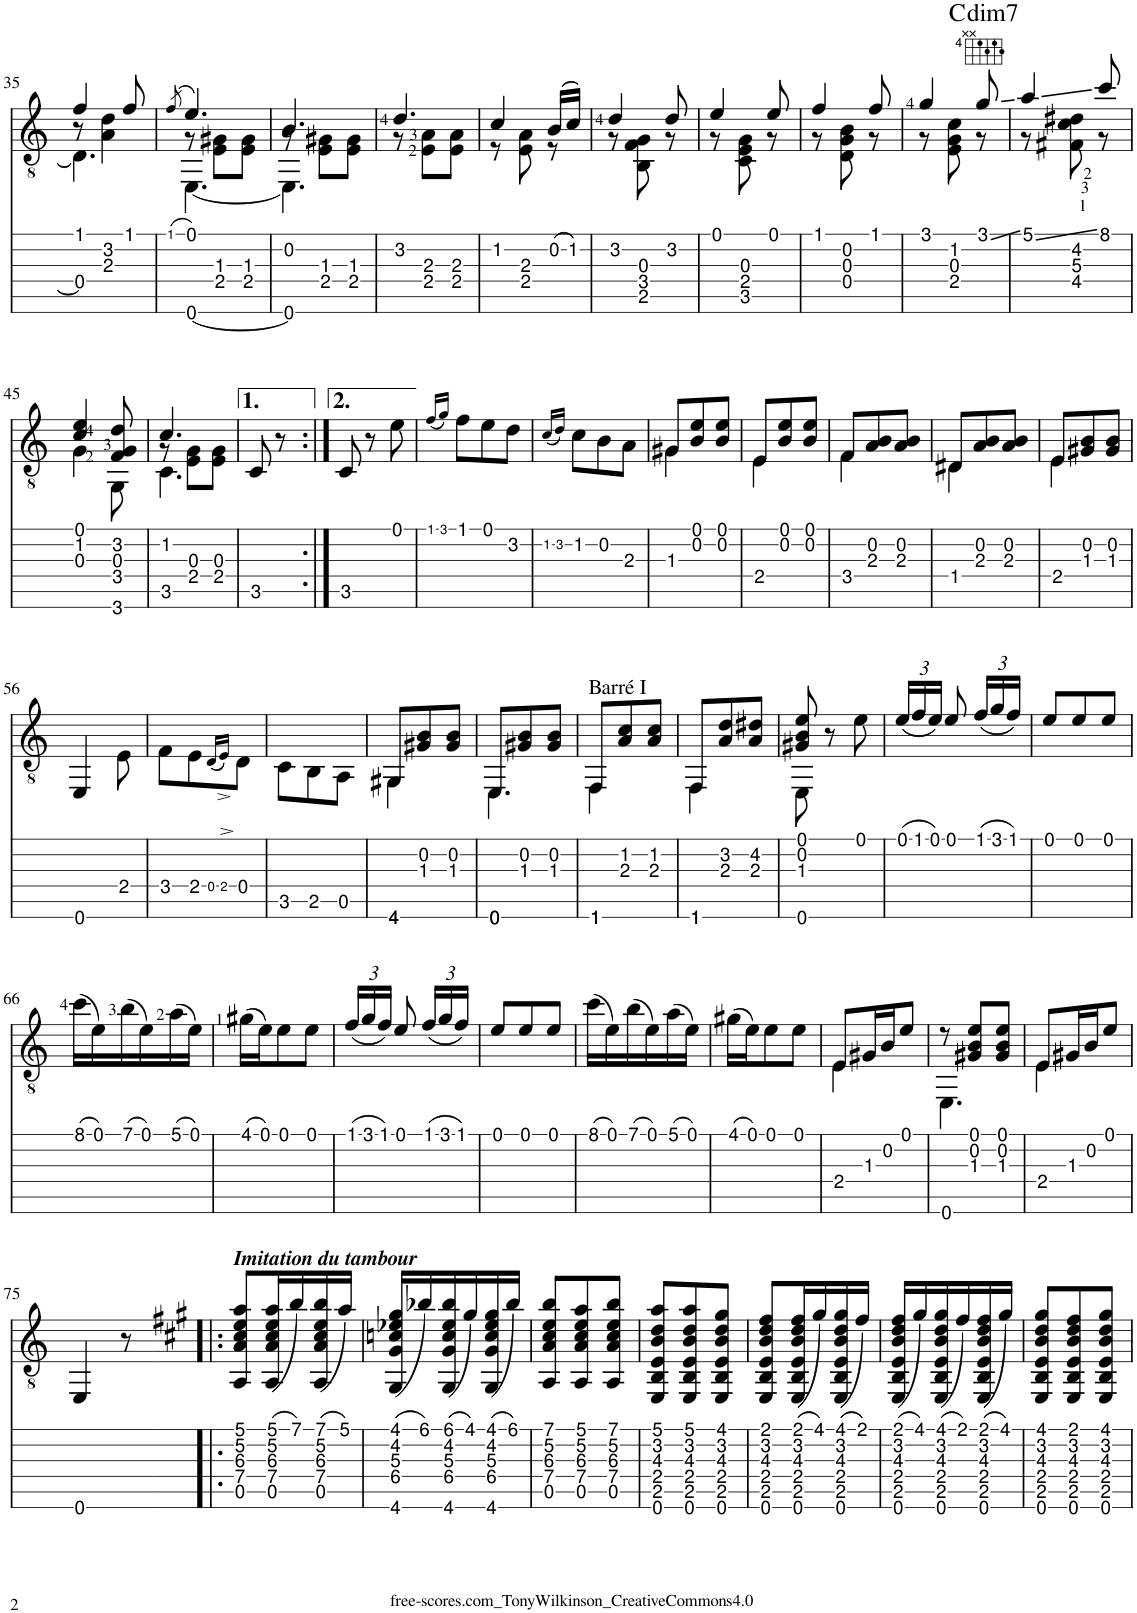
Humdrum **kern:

**kern	**kern	**harte
*part1	*part1	*part1
*staff2	*staff1	*
*I"Guitar	*	*
*I'Guit.	*	*
!!LO:PB:g=z
*	*clefGv2	*
*k[]	*k[]	*
*M3/8	*M3/8	*
=35	=35	=35
*^	*^	*
*	*^	*	*^	*
4f	8r	4.D]	4f/	8r	4.D\]	.
.	4A 4d	.	.	4A\ 4d\	.	.
8f	.	.	8f/	.	.	.
=36	=36	=36	=36	=36	=36	=36
qf	.	.	(8qf/	.	.	.
4.e	8r	[4.EE	4.e/)	8r	[4.EE\	.
.	8E\ 8G#\L	.	.	8E\ 8G#X\L	.	.
.	8E\ 8G#\J	.	.	8E\ 8G#\J	.	.
=37	=37	=37	=37	=37	=37	=37
4.B	8r	4.EE]	4.B/	8r	4.EE\]	.
.	8E\ 8G#\L	.	.	8E\ 8G#X\L	.	.
.	8E\ 8G#\J	.	.	8E\ 8G#\J	.	.
*	*v	*v	*	*	*	*
*	*	*	*v	*v	*
=38	=38	=38	=38	=38
4.d	8r	4.d/	8r	.
.	8E\ 8A\L	.	8E\ 8A\L	.
.	8E\ 8A\J	.	8E\ 8A\J	.
=39	=39	=39	=39	=39
4c	8r	4c/	8r	.
.	8E 8A	.	8E\ 8A\	.
16BLL	8r	(16B/LL	8r	.
16cJJ	.	16c/JJ)	.	.
=40	=40	=40	=40	=40
4d	8r	4d/	8r	.
.	8BB 8F 8G	.	8BB\ 8F\ 8G\	.
8d	8r	8d/	8r	.
=41	=41	=41	=41	=41
4e	8r	4e/	8r	.
.	8C 8E 8G	.	8C\ 8E\ 8G\	.
8e	8r	8e/	8r	.
=42	=42	=42	=42	=42
4f	8r	4f/	8r	.
.	8D 8G 8B	.	8D\ 8G\ 8B\	.
8f	8r	8f/	8r	.
=43	=43	=43	=43	=43
4g	8r	4g/	8r	.
.	8E 8G 8c	.	8E\ 8G\ 8c\	.
8g	8r	8g/	8r	.
=44	=44	=44	=44	=44
!	!	!	!	!LO:H:kt=dim7
4a	8r	4a/	8r	C:dim7
.	8F# 8c 8d#	.	8F#X\ 8c\ 8d#X\	.
8cc	8r	8cc/	8r	.
!!LO:LB:g=z	!!
=45	=45	=45	=45	=45
4c 4e	4G	4c/ 4e/	4G\	.
8F 8G 8d	8GG	8F/ 8G/ 8d/	8GG\	.
=46	=46	=46	=46	=46
*	*^	*	*^	*
4.c	8r	4.C	4.c/	8r	4.C\	.
.	8E\ 8G\L	.	.	8E\ 8G\L	.	.
.	8E\ 8G\J	.	.	8E\ 8G\J	.	.
*v	*v	*v	*	*	*	*
*	*v	*v	*v	*
=47	=47	=47
8C	8C/	.
8r	8r	.
=48:|!	=48:|!	=48:|!
8C	8C/	.
8r	8r	.
8e	8e\	.
=49	=49	=49
qf	(16qf/LL	.
qg	16qg/JJ)	.
8fL	8f\L	.
8e	8e\	.
8dJ	8d\J	.
=50	=50	=50
qc	(16qc/LL	.
qd	16qd/JJ)	.
8cL	8c\L	.
8B	8B\	.
8AJ	8A\J	.
=51	=51	=51
*^	*^	*
8G#L	4.G#	8G#X/L	4.G#\	.
8B\ 8e\	.	8B/ 8e/	.	.
8B\ 8e\J	.	8B/ 8e/J	.	.
=52	=52	=52	=52	=52
8EL	4.E	8E/L	4.E\	.
8B\ 8e\	.	8B/ 8e/	.	.
8B\ 8e\J	.	8B/ 8e/J	.	.
=53	=53	=53	=53	=53
8FL	4.F	8F/L	4.F\	.
8A\ 8B\	.	8A/ 8B/	.	.
8A\ 8B\J	.	8A/ 8B/J	.	.
=54	=54	=54	=54	=54
8D#L	4.D#	8D#X/L	4.D#\	.
8A\ 8B\	.	8A/ 8B/	.	.
8A\ 8B\J	.	8A/ 8B/J	.	.
=55	=55	=55	=55	=55
8EL	4.E	8E/L	4.E\	.
8G#\ 8B\	.	8G#X/ 8B/	.	.
8G#\ 8B\J	.	8G#/ 8B/J	.	.
*v	*v	*	*	*
*	*v	*v	*
!!LO:LB:g=z
=56	=56	=56
4EE	4EE/	.
8E	8E\	.
=57	=57	=57
8FL	8F\L	.
8E	8E\	.
qD	(16qD/LL	.
qE^	16qE^/JJ)	.
8DJ	8D\J	.
=58	=58	=58
8CL	8C\L	.
8BB	8BB\	.
8AAJ	8AA\J	.
=59	=59	=59
*^	*^	*
8GG#L	4.GG#	8GG#X/L	4.GG#\	.
8G#\ 8B\	.	8G#X/ 8B/	.	.
8G#\ 8B\J	.	8G#/ 8B/J	.	.
=60	=60	=60	=60	=60
8EEL	4.EE	8EE/L	4.EE\	.
8G#\ 8B\	.	8G#X/ 8B/	.	.
8G#\ 8B\J	.	8G#/ 8B/J	.	.
=61	=61	=61	=61	=61
!	!	!LO:TX:a:t=Barré I	!	!
8FFL	4.FF	8FF/L	4.FF\	.
8A\ 8c\	.	8A/ 8c/	.	.
8A\ 8c\J	.	8A/ 8c/J	.	.
=62	=62	=62	=62	=62
8FFL	4.FF	8FF/L	4.FF\	.
8A\ 8d\	.	8A/ 8d/	.	.
8A\ 8d#\J	.	8A/ 8d#X/J	.	.
=63	=63	=63	=63	=63
8G# 8B 8e	8EE	8G#X/ 8B/ 8e/	8EE\	.
8r	4ryy	8r	4ryy	.
8e	.	8e\	.	.
*v	*v	*	*	*
*	*v	*v	*
=64	=64	=64
*Xbrackettup	*Xbrackettup	*
24eLL	(24e/LL	.
24f	24f/	.
24eJ	24e/JJ)	.
8e	8e/	.
24fL	(24f/LL	.
24g	24g/	.
24fJJ	24f/JJ)	.
=65	=65	=65
8eL	8e/L	.
8e	8e/	.
8eJ	8e/J	.
!!LO:LB:g=z
=66	=66	=66
16ccLL	(16cc\LL	.
16e	16e\)	.
16b	(16b\	.
16e	16e\)	.
16a	(16a\	.
16eJJ	16e\JJ)	.
=67	=67	=67
16g#LL	(16g#X\LL	.
16eJ	16e\J)	.
8e	8e\	.
8eJ	8e\J	.
=68	=68	=68
24fLL	(24f/LL	.
24g	24g/	.
24fJ	24f/JJ)	.
8e	8e/	.
24fL	(24f/LL	.
24g	24g/	.
24fJJ	24f/JJ)	.
=69	=69	=69
8eL	8e/L	.
8e	8e/	.
8eJ	8e/J	.
=70	=70	=70
16ccLL	(16cc\LL	.
16e	16e\)	.
16b	(16b\	.
16e	16e\)	.
16a	(16a\	.
16eJJ	16e\JJ)	.
=71	=71	=71
16g#XLL	(16g#X\LL	.
16eJ	16e\J)	.
8e	8e\	.
8eJ	8e\J	.
=72	=72	=72
*^	*^	*
8EL	4.E	8E/L	4.E\	.
16G#L	.	16G#X/L	.	.
16BJ	.	16B/J	.	.
8eJ	.	8e/J	.	.
=73	=73	=73	=73	=73
8r	4.EE	8r	4.EE\	.
8G#\ 8B\ 8e\L	.	8G#X/ 8B/ 8e/L	.	.
8G#\ 8B\ 8e\J	.	8G#/ 8B/ 8e/J	.	.
=74	=74	=74	=74	=74
8EL	4.E	8E/L	4.E\	.
16G#XL	.	16G#X/L	.	.
16BJ	.	16B/J	.	.
8eJ	.	8e/J	.	.
*v	*v	*	*	*
*	*v	*v	*
!!LO:LB:g=z
=75	=75	=75
4EE	4EE/	.
8r	8r	.
=76!|:	=76!|:	=76!|:
*k[f#c#g#]	*k[f#c#g#]	*
!	!LO:TX:a:Bi:t=Imitation du tambour	!
8AA\ 8A\ 8c#\ 8e\ 8a\L	8AA/ 8A/ 8c#/ 8e/ 8a/L	.
16AA\ 16A\ 16c#\ 16e\ 16a\L	(16AA/ 16A/ 16c#/ 16e/ 16a/L	.
16b	16b/)	.
16AA\ 16A\ 16c#\ 16e\ 16b\	(16AA/ 16A/ 16c#/ 16e/ 16b/	.
16aJJ	16a/JJ)	.
=77	=77	=77
16GG#\ 16G#\ 16c\ 16e-\ 16g#\LL	(16GG#/ 16G#/ 16cn/ 16e-X/ 16g#/LL	.
16b-	16b-X/)	.
16GG#\ 16G#\ 16c\ 16e-\ 16b-\	(16GG#/ 16G#/ 16c/ 16e-/ 16b-/	.
16g#	16g#/)	.
16GG#\ 16G#\ 16c\ 16e-\ 16g#\	(16GG#/ 16G#/ 16c/ 16e-/ 16g#/	.
16b-JJ	16b-/JJ)	.
=78	=78	=78
8AA\ 8A\ 8c#\ 8e\ 8b\L	8AA/ 8A/ 8c#/ 8e/ 8b/L	.
8AA\ 8A\ 8c#\ 8e\ 8a\	8AA/ 8A/ 8c#/ 8e/ 8a/	.
8AA\ 8A\ 8c#\ 8e\ 8b\J	8AA/ 8A/ 8c#/ 8e/ 8b/J	.
=79	=79	=79
8EE\ 8BB\ 8E\ 8B\ 8d\ 8a\L	8EE/ 8BB/ 8E/ 8B/ 8d/ 8a/L	.
8EE\ 8BB\ 8E\ 8B\ 8d\ 8a\	8EE/ 8BB/ 8E/ 8B/ 8d/ 8a/	.
8EE\ 8BB\ 8E\ 8B\ 8d\ 8g#\J	8EE/ 8BB/ 8E/ 8B/ 8d/ 8g#/J	.
=80	=80	=80
8EE\ 8BB\ 8E\ 8B\ 8d\ 8f#\L	8EE/ 8BB/ 8E/ 8B/ 8d/ 8f#/L	.
16EE\ 16BB\ 16E\ 16B\ 16d\ 16f#\L	(16EE/ 16BB/ 16E/ 16B/ 16d/ 16f#/L	.
16g#	16g#/)	.
16EE\ 16BB\ 16E\ 16B\ 16d\ 16g#\	(16EE/ 16BB/ 16E/ 16B/ 16d/ 16g#/	.
16f#JJ	16f#/JJ)	.
=81	=81	=81
16EE\ 16BB\ 16E\ 16B\ 16d\ 16f#\LL	(16EE/ 16BB/ 16E/ 16B/ 16d/ 16f#/LL	.
16g#	16g#/)	.
16EE\ 16BB\ 16E\ 16B\ 16d\ 16g#\	(16EE/ 16BB/ 16E/ 16B/ 16d/ 16g#/	.
16f#	16f#/)	.
16EE\ 16BB\ 16E\ 16B\ 16d\ 16f#\	(16EE/ 16BB/ 16E/ 16B/ 16d/ 16f#/	.
16g#JJ	16g#/JJ)	.
=82	=82	=82
8EE\ 8BB\ 8E\ 8B\ 8d\ 8g#\L	8EE/ 8BB/ 8E/ 8B/ 8d/ 8g#/L	.
8EE\ 8BB\ 8E\ 8B\ 8d\ 8f#\	8EE/ 8BB/ 8E/ 8B/ 8d/ 8f#/	.
8EE\ 8BB\ 8E\ 8B\ 8d\ 8g#\J	8EE/ 8BB/ 8E/ 8B/ 8d/ 8g#/J	.
=	=	=
*-	*-	*-
